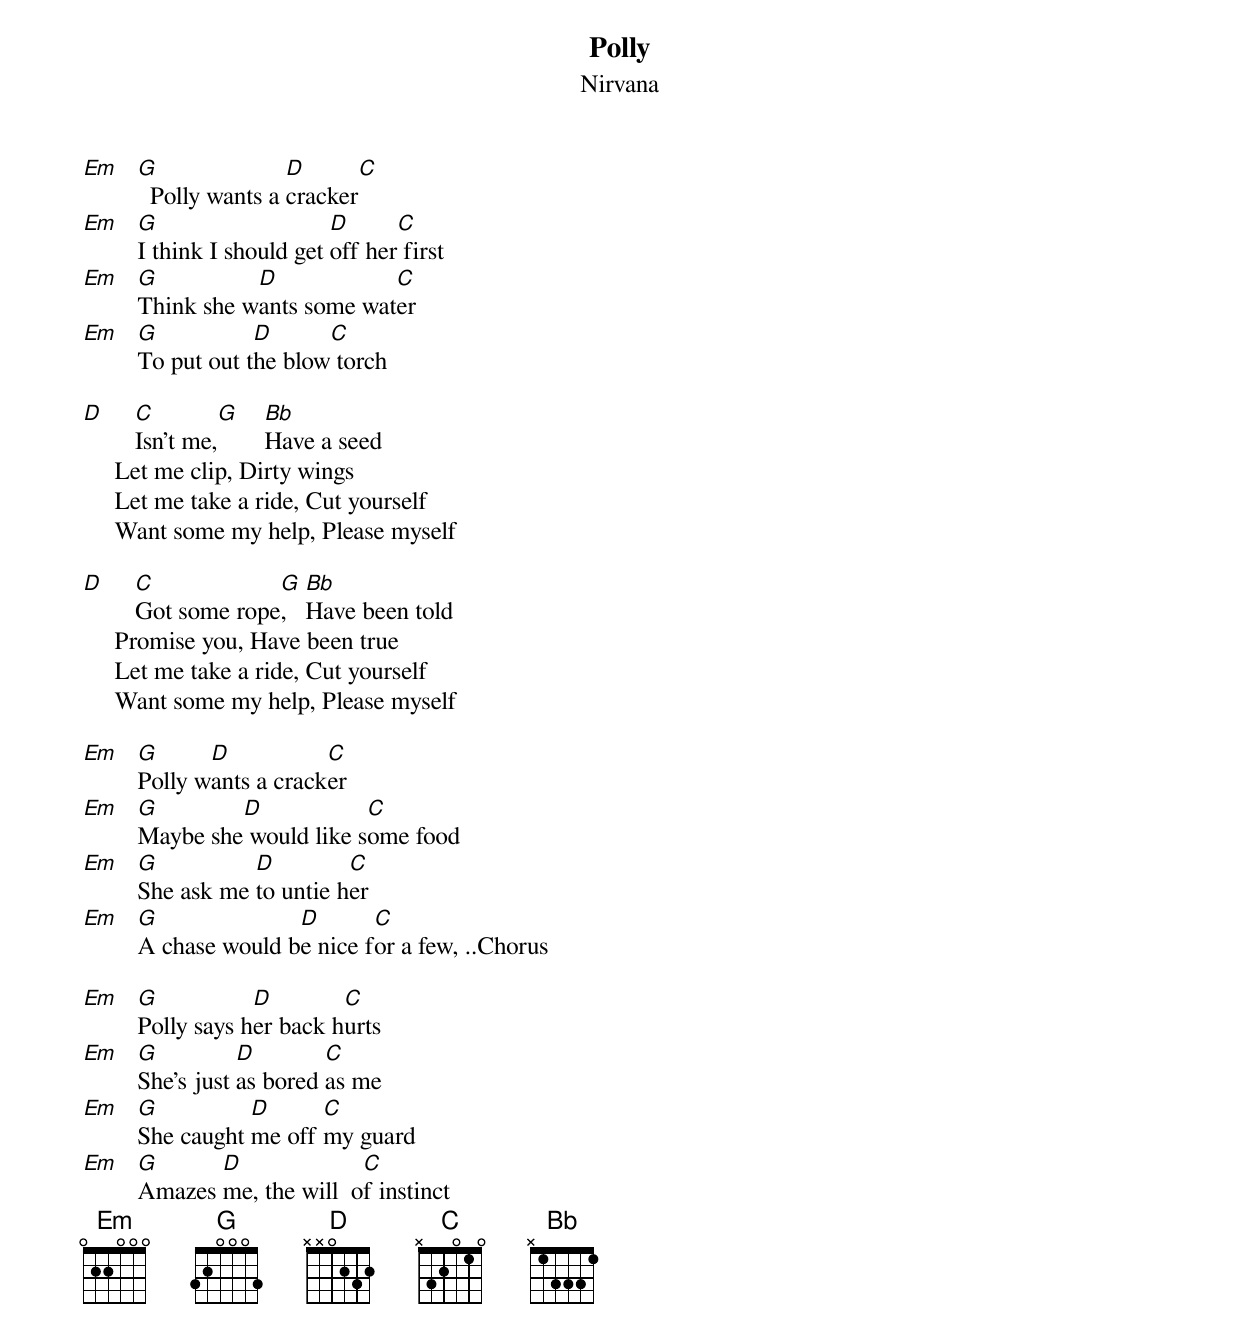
Polly
Nirvana

Em G               D      C
     Polly wants a cracker
Em G                    D      C
   I think I should get off her first
Em G          D            C
   Think she wants some water
Em G           D      C
   To put out the blow torch

D    C        G   Bb
     Isn't me,    Have a seed
     Let me clip, Dirty wings
     Let me take a ride, Cut yourself
     Want some my help, Please myself

D    C            G   Bb
     Got some rope,   Have been told
     Promise you, Have been true
     Let me take a ride, Cut yourself
     Want some my help, Please myself

Em G      D           C
   Polly wants a cracker
Em G        D            C
   Maybe she would like some food
Em G          D         C
   She ask me to untie her
Em G              D       C
   A chase would be nice for a few, ..Chorus

Em G           D        C
   Polly says her back hurts
Em G          D        C
   She's just as bored as me
Em G          D      C
   She caught me off my guard
Em G      D              C
   Amazes me, the will  of instinct
